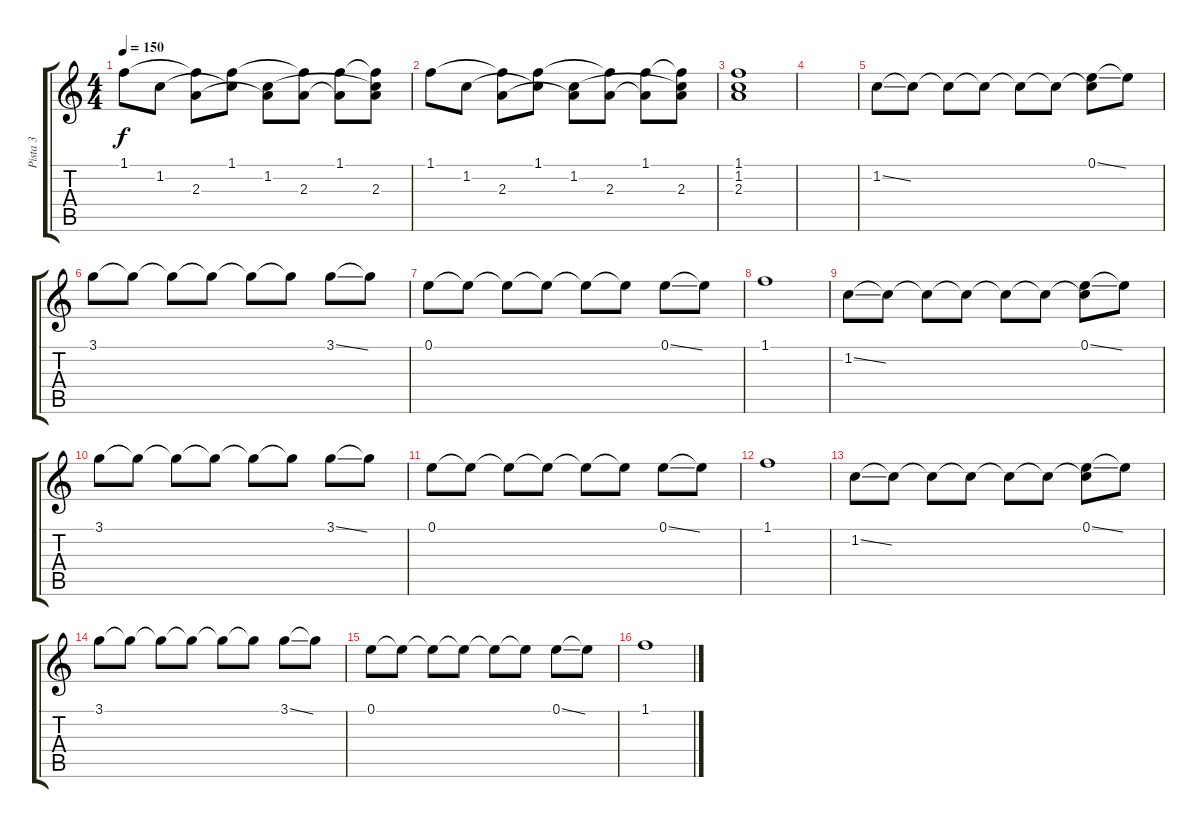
\track ("Pista 3" "Pista 3") {instrument electricguitarjazz}
\staff {score tabs}
\tuning (E4 B3 G3 D3 A2 E2) {hide}
\ts (4 4)
\tempo 150
\clef g2
\ks c
1.1.8{dy f} 1.2.8 (1.1{t} 2.3).8 (1.1 1.2{t}).8 (1.2 2.3{t}).8 (1.1{t} 2.3).8 (1.1 2.3{t}).8 (1.1{t} 1.2{t} 2.3).8 |
1.1.8 1.2.8 (1.1{t} 2.3).8 (1.1 1.2{t}).8 (1.2 2.3{t}).8 (1.1{t} 2.3).8 (1.1 2.3{t}).8 (1.1{t} 1.2{t} 2.3).8 |
(1.1 1.2 2.3).1 |
|
1.2{ss}.8 1.2{t}.8 1.2{t}.8 1.2{t}.8 1.2{t}.8 1.2{t}.8 (0.1{ss} 1.2{t}).8 0.1{t}.8 |
3.1.8 3.1{t}.8 3.1{t}.8 3.1{t}.8 3.1{t}.8 3.1{t}.8 3.1{ss}.8 3.1{t}.8 |
0.1.8 0.1{t}.8 0.1{t}.8 0.1{t}.8 0.1{t}.8 0.1{t}.8 0.1{ss}.8 0.1{t}.8 |
1.1.1 |
1.2{ss}.8 1.2{t}.8 1.2{t}.8 1.2{t}.8 1.2{t}.8 1.2{t}.8 (0.1{ss} 1.2{t}).8 0.1{t}.8 |
3.1.8 3.1{t}.8 3.1{t}.8 3.1{t}.8 3.1{t}.8 3.1{t}.8 3.1{ss}.8 3.1{t}.8 |
0.1.8 0.1{t}.8 0.1{t}.8 0.1{t}.8 0.1{t}.8 0.1{t}.8 0.1{ss}.8 0.1{t}.8 |
1.1.1 |
1.2{ss}.8 1.2{t}.8 1.2{t}.8 1.2{t}.8 1.2{t}.8 1.2{t}.8 (0.1{ss} 1.2{t}).8 0.1{t}.8 |
3.1.8 3.1{t}.8 3.1{t}.8 3.1{t}.8 3.1{t}.8 3.1{t}.8 3.1{ss}.8 3.1{t}.8 |
0.1.8 0.1{t}.8 0.1{t}.8 0.1{t}.8 0.1{t}.8 0.1{t}.8 0.1{ss}.8 0.1{t}.8 |
1.1.1
